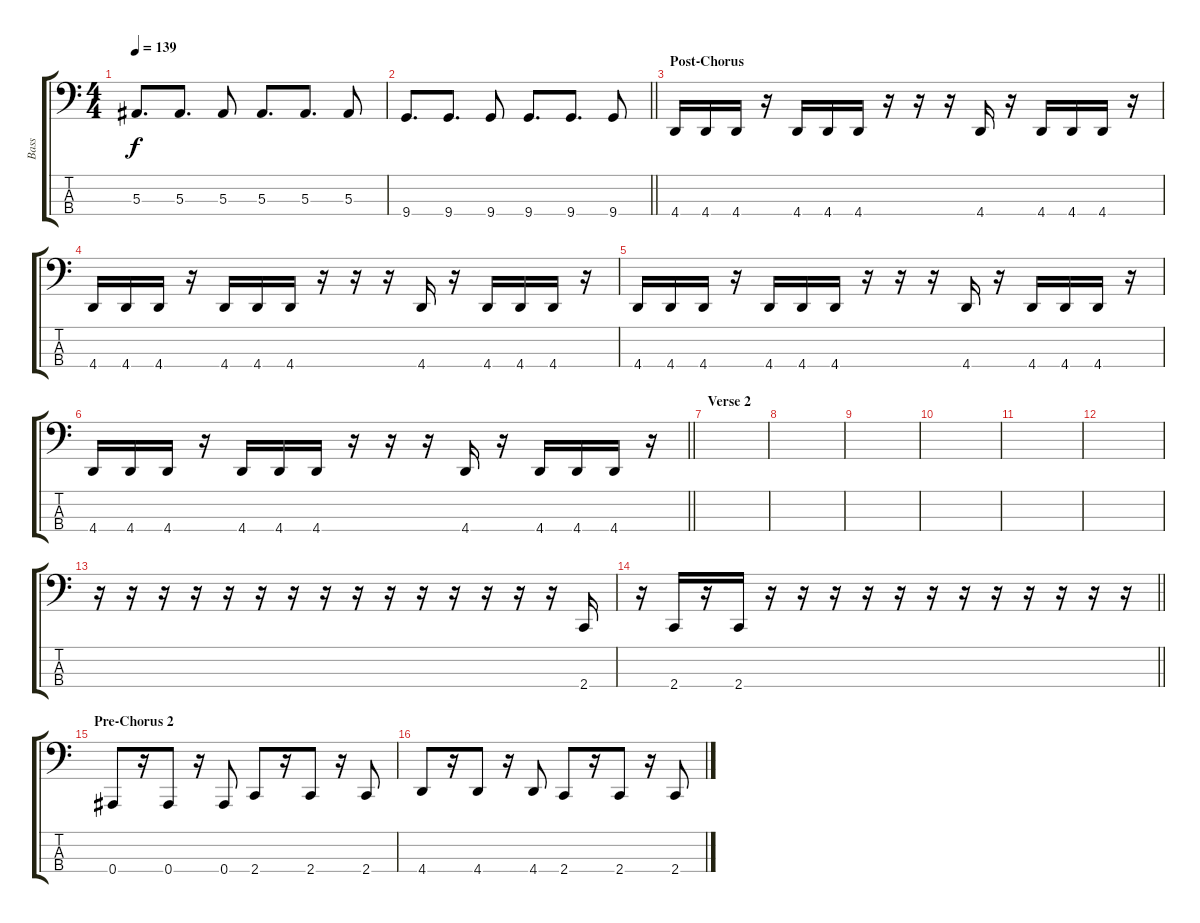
\track ("Bass" "Bass") {instrument electricbassfinger}
\staff {score tabs}
\tuning (Eb2 Bb1 F1 Bb0) {hide}
\ts (4 4)
\tempo 139
\clef f4
\ks c
5.3.8{d dy f} 5.3.8{d} 5.3.8 5.3.8{d} 5.3.8{d} 5.3.8 |
\barLineRight lightlight
9.4.8{d} 9.4.8{d} 9.4.8 9.4.8{d} 9.4.8{d} 9.4.8 |
\section ("" "Post-Chorus")
4.4.16 4.4.16 4.4.16 r.16 4.4.16 4.4.16 4.4.16 r.16 r.16 r.16 4.4.16 r.16 4.4.16 4.4.16 4.4.16 r.16 |
4.4.16 4.4.16 4.4.16 r.16 4.4.16 4.4.16 4.4.16 r.16 r.16 r.16 4.4.16 r.16 4.4.16 4.4.16 4.4.16 r.16 |
4.4.16 4.4.16 4.4.16 r.16 4.4.16 4.4.16 4.4.16 r.16 r.16 r.16 4.4.16 r.16 4.4.16 4.4.16 4.4.16 r.16 |
\barLineRight lightlight
4.4.16 4.4.16 4.4.16 r.16 4.4.16 4.4.16 4.4.16 r.16 r.16 r.16 4.4.16 r.16 4.4.16 4.4.16 4.4.16 r.16 |
\section ("" "Verse 2")
|
|
|
|
|
|
r.16 r.16 r.16 r.16 r.16 r.16 r.16 r.16 r.16 r.16 r.16 r.16 r.16 r.16 r.16 2.4.16 |
\barLineRight lightlight
r.16 2.4.16 r.16 2.4.16 r.16 r.16 r.16 r.16 r.16 r.16 r.16 r.16 r.16 r.16 r.16 r.16 |
\section ("" "Pre-Chorus 2")
0.4.8 r.16 0.4.8 r.16 0.4.8 2.4.8 r.16 2.4.8 r.16 2.4.8 |
4.4.8 r.16 4.4.8 r.16 4.4.8 2.4.8 r.16 2.4.8 r.16 2.4.8
